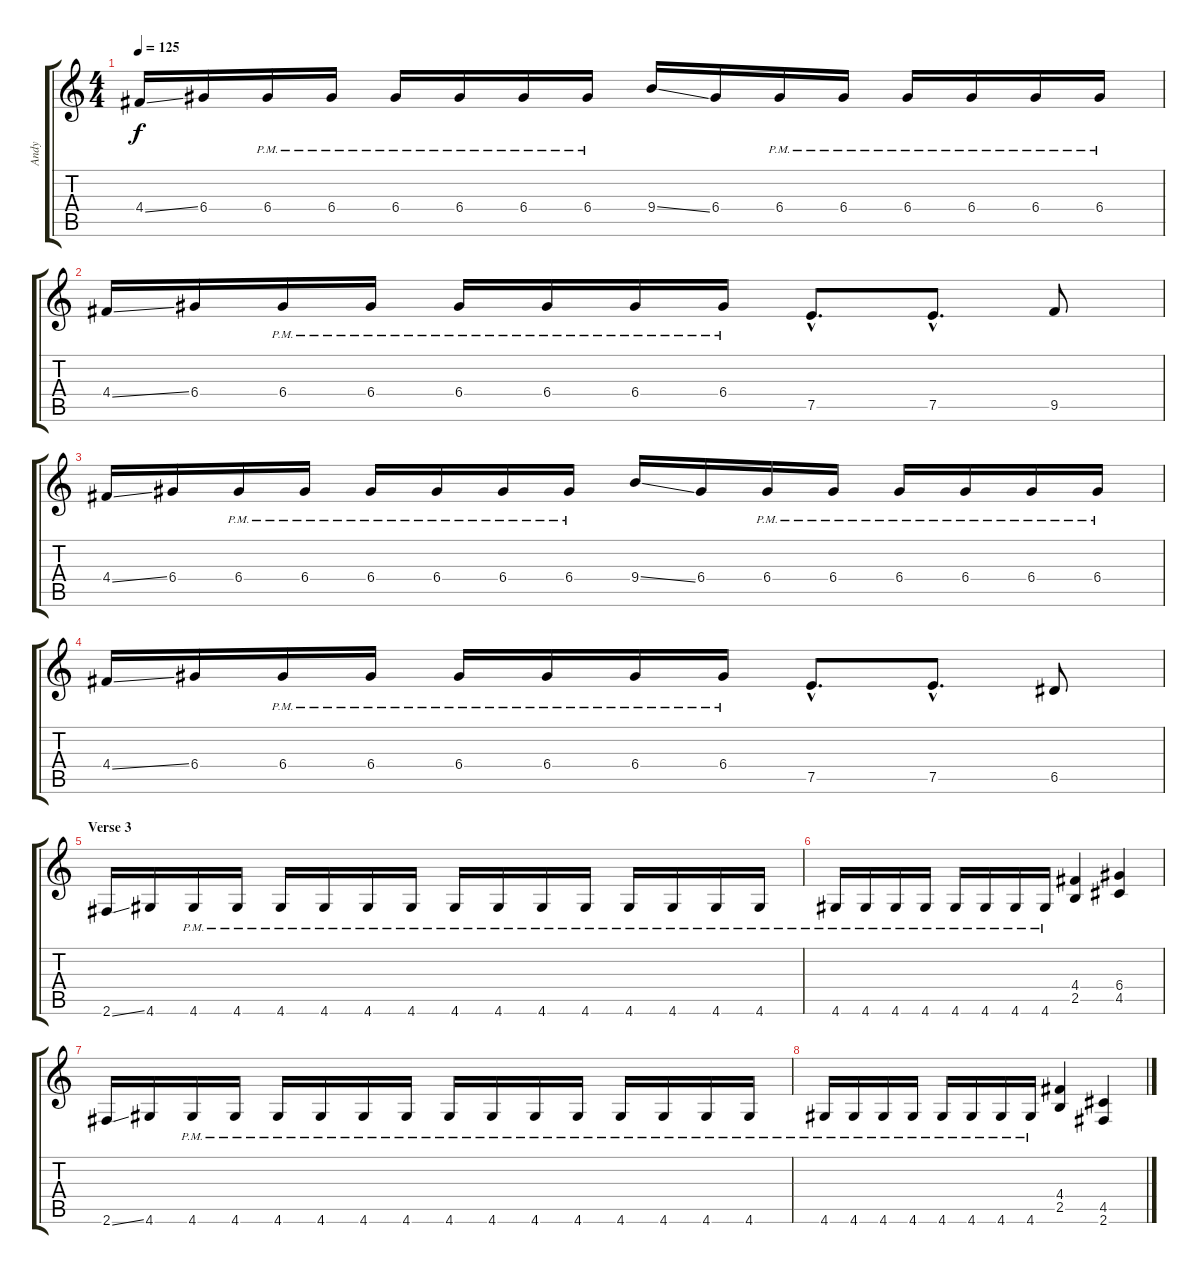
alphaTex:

\track ("Andy" "Andy") {instrument distortionguitar}
\staff {score tabs}
\tuning (E4 B3 G3 D3 A2 E2) {hide}
\ts (4 4)
\tempo 125
\clef g2
\ks c
4.4{ss}.16{dy f} 6.4.16 6.4{pm}.16 6.4{pm}.16 6.4{pm}.16 6.4{pm}.16 6.4{pm}.16 6.4{pm}.16 9.4{ss}.16 6.4.16 6.4{pm}.16 6.4{pm}.16 6.4{pm}.16 6.4{pm}.16 6.4{pm}.16 6.4{pm}.16 |
4.4{ss}.16 6.4.16 6.4{pm}.16 6.4{pm}.16 6.4{pm}.16 6.4{pm}.16 6.4{pm}.16 6.4{pm}.16 7.5{hac}.8{d} 7.5{hac}.8{d} 9.5.8 |
4.4{ss}.16 6.4.16 6.4{pm}.16 6.4{pm}.16 6.4{pm}.16 6.4{pm}.16 6.4{pm}.16 6.4{pm}.16 9.4{ss}.16 6.4.16 6.4{pm}.16 6.4{pm}.16 6.4{pm}.16 6.4{pm}.16 6.4{pm}.16 6.4{pm}.16 |
4.4{ss}.16 6.4.16 6.4{pm}.16 6.4{pm}.16 6.4{pm}.16 6.4{pm}.16 6.4{pm}.16 6.4{pm}.16 7.5{hac}.8{d} 7.5{hac}.8{d} 6.5.8 |
\section ("" "Verse 3")
2.6{ss}.16 4.6.16 4.6{pm}.16 4.6{pm}.16 4.6{pm}.16 4.6{pm}.16 4.6{pm}.16 4.6{pm}.16 4.6{pm}.16 4.6{pm}.16 4.6{pm}.16 4.6{pm}.16 4.6{pm}.16 4.6{pm}.16 4.6{pm}.16 4.6{pm}.16 |
4.6{pm}.16 4.6{pm}.16 4.6{pm}.16 4.6{pm}.16 4.6{pm}.16 4.6{pm}.16 4.6{pm}.16 4.6{pm}.16 (4.4 2.5).4 (6.4 4.5).4 |
2.6{ss}.16 4.6.16 4.6{pm}.16 4.6{pm}.16 4.6{pm}.16 4.6{pm}.16 4.6{pm}.16 4.6{pm}.16 4.6{pm}.16 4.6{pm}.16 4.6{pm}.16 4.6{pm}.16 4.6{pm}.16 4.6{pm}.16 4.6{pm}.16 4.6{pm}.16 |
4.6{pm}.16 4.6{pm}.16 4.6{pm}.16 4.6{pm}.16 4.6{pm}.16 4.6{pm}.16 4.6{pm}.16 4.6{pm}.16 (4.4 2.5).4 (4.5 2.6).4
